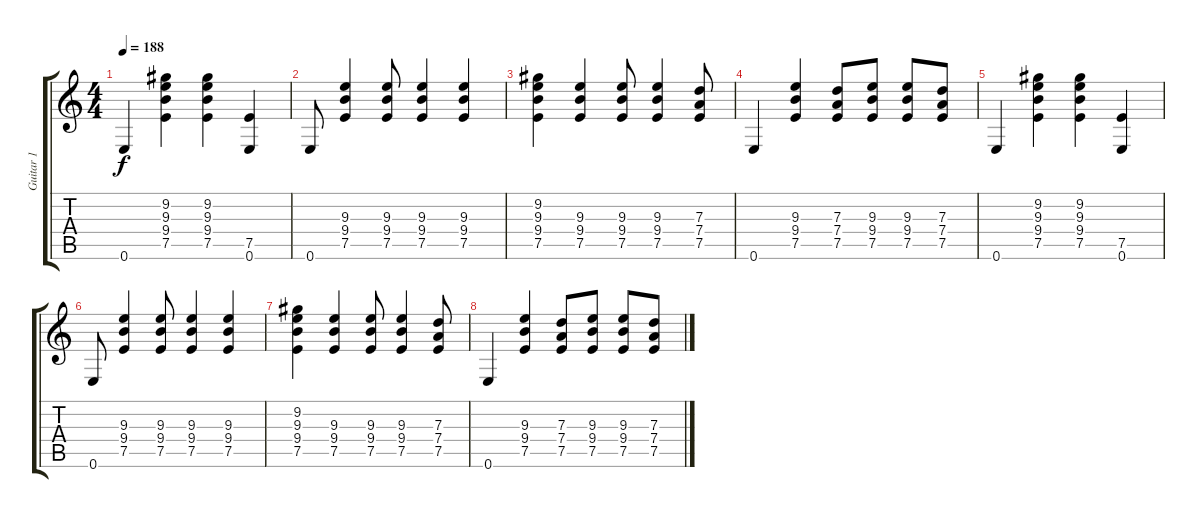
\track ("Guitar 1" "Guitar 1") {instrument electricguitarclean}
\staff {score tabs}
\tuning (E4 B3 G3 D3 A2 E2) {hide}
\ts (4 4)
\tempo 188
\clef g2
\ks c
0.6.4{dy f} (9.2 9.3 9.4 7.5).4 (9.2 9.3 9.4 7.5).4 (7.5 0.6).4 |
0.6.8 (9.3 9.4 7.5).4 (9.3 9.4 7.5).8 (9.3 9.4 7.5).4 (9.3 9.4 7.5).4 |
(9.2 9.3 9.4 7.5).4 (9.3 9.4 7.5).4 (9.3 9.4 7.5).8 (9.3 9.4 7.5).4 (7.3 7.4 7.5).8 |
0.6.4 (9.3 9.4 7.5).4 (7.3 7.4 7.5).8 (9.3 9.4 7.5).8 (9.3 9.4 7.5).8 (7.3 7.4 7.5).8 |
0.6.4 (9.2 9.3 9.4 7.5).4 (9.2 9.3 9.4 7.5).4 (7.5 0.6).4 |
0.6.8 (9.3 9.4 7.5).4 (9.3 9.4 7.5).8 (9.3 9.4 7.5).4 (9.3 9.4 7.5).4 |
(9.2 9.3 9.4 7.5).4 (9.3 9.4 7.5).4 (9.3 9.4 7.5).8 (9.3 9.4 7.5).4 (7.3 7.4 7.5).8 |
0.6.4 (9.3 9.4 7.5).4 (7.3 7.4 7.5).8 (9.3 9.4 7.5).8 (9.3 9.4 7.5).8 (7.3 7.4 7.5).8
